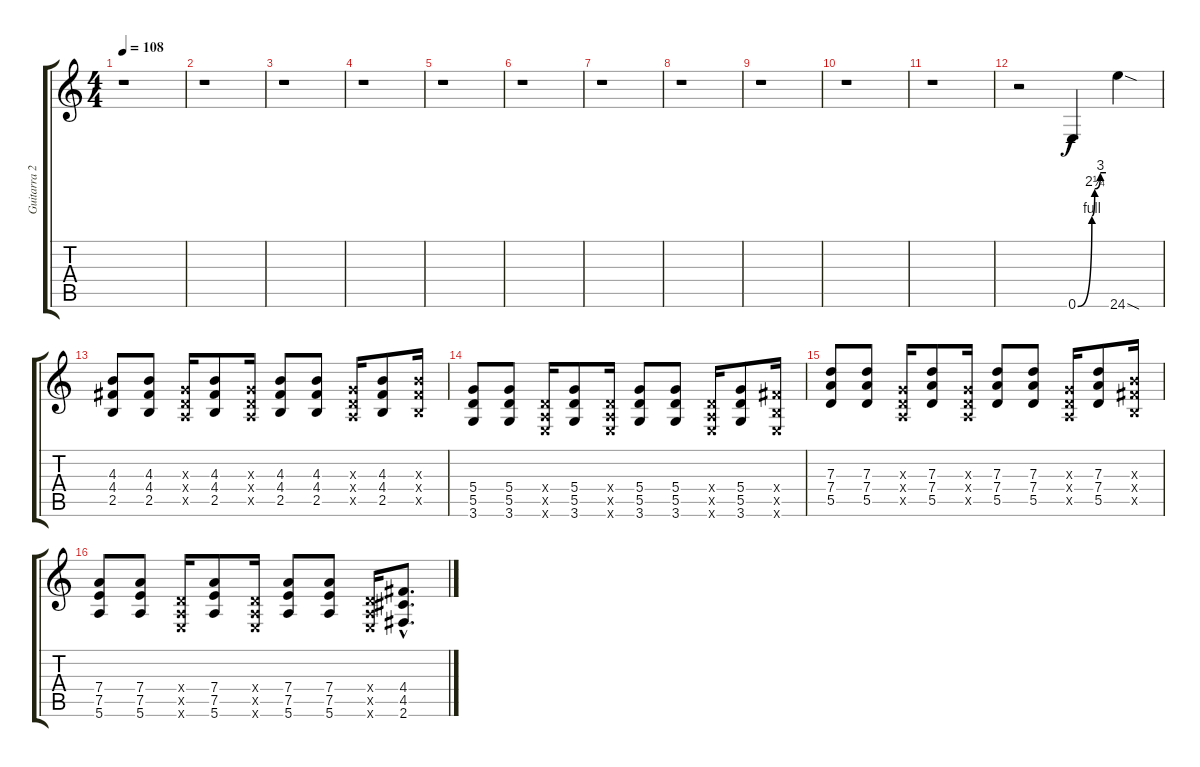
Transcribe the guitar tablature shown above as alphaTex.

\track ("Guitarra 2" "Guitarra 2") {instrument distortionguitar}
\staff {score tabs}
\tuning (E4 B3 G3 D3 A2 E2) {hide}
\ts (4 4)
\tempo 108
\clef g2
\ks c
r.1{dy f instrument distortionguitar} |
r.1 |
r.1 |
r.1 |
r.1 |
r.1 |
r.1 |
r.1 |
r.1 |
r.1 |
r.1 |
r.2 0.6{be (custom 0 0 30 4 36 9 48 12 60 12)}.4 24.6{sod}.4 |
(4.3 4.4 2.5).8 (4.3 4.4 2.5).8 (0.3{x} 0.4{x} 0.5{x}).16 (4.3 4.4 2.5).8 (0.3{x} 0.4{x} 0.5{x}).16 (4.3 4.4 2.5).8 (4.3 4.4 2.5).8 (0.3{x} 0.4{x} 0.5{x}).16 (4.3 4.4 2.5).8 (4.3{x} 4.4{x} 2.5{x}).16 |
(5.4 5.5 3.6).8 (5.4 5.5 3.6).8 (0.4{x} 0.5{x} 0.6{x}).16 (5.4 5.5 3.6).8 (0.4{x} 0.5{x} 0.6{x}).16 (5.4 5.5 3.6).8 (5.4 5.5 3.6).8 (0.4{x} 0.5{x} 0.6{x}).16 (5.4 5.5 3.6).8 (4.4{x} 2.5{x} 0.6{x}).16 |
(7.3 7.4 5.5).8 (7.3 7.4 5.5).8 (0.3{x} 0.4{x} 0.5{x}).16 (7.3 7.4 5.5).8 (0.3{x} 0.4{x} 0.5{x}).16 (7.3 7.4 5.5).8 (7.3 7.4 5.5).8 (0.3{x} 0.4{x} 0.5{x}).16 (7.3 7.4 5.5).8 (4.3{x} 4.4{x} 2.5{x}).16 |
(7.4 7.5 5.6).8 (7.4 7.5 5.6).8 (0.4{x} 0.5{x} 0.6{x}).16 (7.4 7.5 5.6).8 (0.4{x} 0.5{x} 0.6{x}).16 (7.4 7.5 5.6).8 (7.4 7.5 5.6).8 (0.4{x} 0.5{x} 0.6{x}).16 (4.4{hac} 4.5{hac} 2.6{hac}).8{d}
